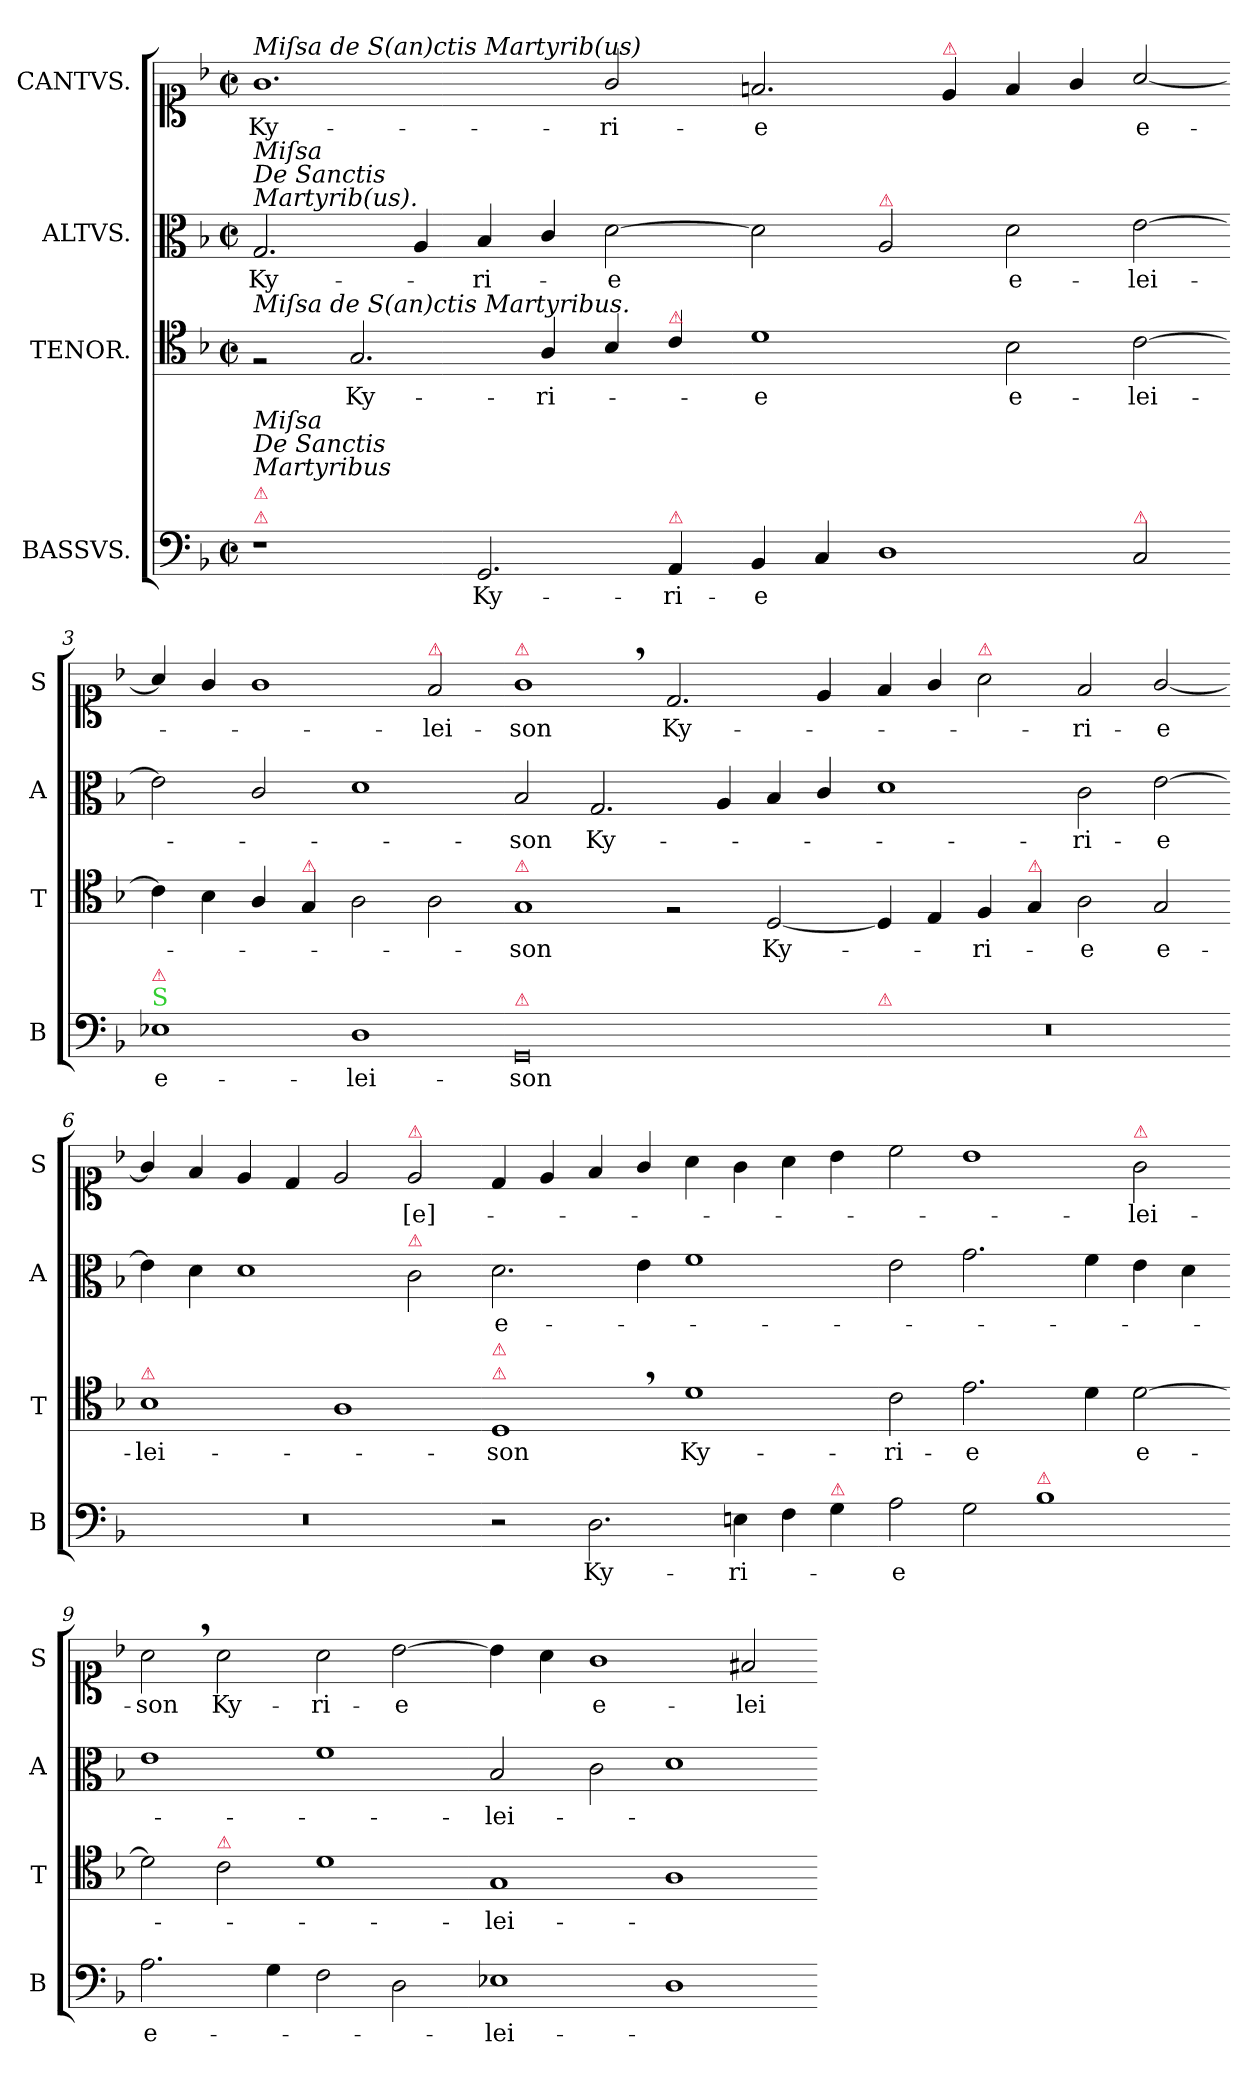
**kern	**text	**kern	**text	**kern	**text	**kern	**text
*part4	*part4	*part3	*part3	*part2	*part2	*part1	*part1
*staff4	*staff4	*staff3	*staff3	*staff2	*staff2	*staff1	*staff1
*I"BASSVS.	*	*I"TENOR.	*	*I"ALTVS.	*	*I"CANTVS.	*
*I'B	*	*I'T	*	*I'A	*	*I'S	*
*clefF4	*	*clefC4	*	*clefC3	*	*clefC1	*
*k[b-]	*	*k[b-]	*	*k[b-]	*	*k[b-]	*
*M2/1	*	*M2/1	*	*M2/1	*	*M2/1	*
*met(c|)	*	*met(c|)	*	*met(c|)	*	*met(c|)	*
=1	=1	=1	=1	=1	=1	=1	=1
!	!	!	!	!	!	!LO:TX:a:i:t=Miſsa de S(an)ctis Martyrib(us)	!
!	!	!	!	!LO:TX:a:i:t=Miſsa\nDe Sanctis\nMartyrib(us).	!	!	!
!	!	!LO:TX:a:i:t=Miſsa de S(an)ctis Martyribus.	!	!	!	!	!
!LO:TX:a:color=crimson:t=⚠	!	!	!	!	!	!	!
!LO:TX:a:color=crimson:t=⚠	!	!	!	!	!	!	!
!LO:TX:a:i:t=Miſsa\nDe Sanctis\nMartyribus	!	!	!	!	!	!	!
1r	.	2rF	.	2.G/	Ky-	1.g\	Ky-
.	.	2.G/	Ky-	.	.	.	.
.	.	.	.	4A/	.	.	.
2.GG/	Ky-	.	.	4B-/	-ri-	.	.
.	.	4A/	-ri-	4c/	.	.	.
.	.	4B-/	.	[2d\	-e	2g/	-ri-
!	!	!LO:TX:a:color=crimson:t=⚠	!	!	!	!	!
!LO:TX:a:color=crimson:t=⚠	!	!	!	!	!	!	!
4AA/	-ri-	4c/	.	.	.	.	.
=2-	=2-	=2-	=2-	=2-	=2-	=2-	=2-
4BB-/	-e	1d\	-e	2d\]	.	2.fn/	-e
4C/	.	.	.	.	.	.	.
!	!	!	!	!LO:TX:a:color=crimson:t=⚠	!	!	!
1D\	.	.	.	2A/	.	.	.
!	!	!	!	!	!	!LO:TX:a:color=crimson:t=⚠	!
.	.	.	.	.	.	4e/	.
.	.	2B-\	e-	2d\	e-	4f/	.
.	.	.	.	.	.	4g/	.
!LO:TX:a:color=crimson:t=⚠	!	!	!	!	!	!	!
2C/	.	[2c\	-lei-	[2e\	-lei-	[2a/	e-
=3-	=3-	=3-	=3-	=3-	=3-	=3-	=3-
!LO:TX:a:color=limegreen:t=S	!	!	!	!	!	!	!
!LO:TX:a:color=crimson:t=⚠	!	!	!	!	!	!	!
1E-X\	e-	4c\]	.	2e\]	.	4a/]	.
.	.	4B-\	.	.	.	4g/	.
.	.	4A/	.	2c/	.	1g\	.
!	!	!LO:TX:a:color=crimson:t=⚠	!	!	!	!	!
.	.	4G/	.	.	.	.	.
1D\	-lei-	2A\	.	1d\	.	.	.
!	!	!	!	!	!	!LO:TX:a:color=crimson:t=⚠	!
.	.	2A\	.	.	.	2f/	lei-
=4-	=4-	=4-	=4-	=4-	=4-	=4-	=4-
!	!	!	!	!	!	!LO:TX:a:color=crimson:t=⚠	!
!	!	!LO:TX:a:color=crimson:t=⚠	!	!	!	!	!
!LO:TX:a:color=crimson:t=⚠	!	!	!	!	!	!	!
0GG/	-son	1G/	-son	2B-/	son	1g,<\	-son
.	.	.	.	2.G/	Ky-	.	.
.	.	2rF	.	.	.	2.d/	Ky-
.	.	.	.	4A/	.	.	.
.	.	[2D/	Ky-	4B-/	.	.	.
.	.	.	.	4c/	.	4e/	.
=5-	=5-	=5-	=5-	=5-	=5-	=5-	=5-
!LO:TX:a:color=crimson:t=⚠	!	!	!	!	!	!	!
0r	.	4D/]	.	1d\	.	4f/	.
.	.	4E/	.	.	.	4g/	.
!	!	!	!	!	!	!LO:TX:a:color=crimson:t=⚠	!
.	.	4F/	-ri-	.	.	2a\	.
!	!	!LO:TX:a:color=crimson:t=⚠	!	!	!	!	!
.	.	4G/	.	.	.	.	.
.	.	2A\	-e	2c\	ri-	2f/	-ri-
.	.	2G/	e-	[2e\	-e	[2g/	-e
=6-	=6-	=6-	=6-	=6-	=6-	=6-	=6-
!	!	!LO:TX:a:color=crimson:t=⚠	!	!	!	!	!
0r	.	1B-\	-lei-	4e\]	.	4g/]	.
.	.	.	.	4d\	.	4f/	.
.	.	.	.	1d\	.	4e/	.
.	.	.	.	.	.	4d/	.
.	.	1A\	.	.	.	2e/	.
!	!	!	!	!	!	!LO:TX:a:color=crimson:t=⚠	!
!	!	!	!	!LO:TX:a:color=crimson:t=⚠	!	!	!
.	.	.	.	2c\	.	2e/	[e]-
=7-	=7-	=7-	=7-	=7-	=7-	=7-	=7-
!	!	!LO:TX:a:color=crimson:t=⚠	!	!	!	!	!
!	!	!LO:TX:a:color=crimson:t=⚠	!	!	!	!	!
2r	.	1D,</	-son	2.d\	e-	4d/	.
.	.	.	.	.	.	4e/	.
2.D\	Ky-	.	.	.	.	4f/	.
.	.	.	.	4e\	.	4g/	.
!	!	!	!LO:LY:i	!	!	!	!
.	.	1d\	Ky-	1f\	.	4a\	.
4En\	ri-	.	.	.	.	4g\	.
4F\	.	.	.	.	.	4a\	.
!LO:TX:a:color=crimson:t=⚠	!	!	!	!	!	!	!
4G\	.	.	.	.	.	4b-\	.
=8-	=8-	=8-	=8-	=8-	=8-	=8-	=8-
!	!	!	!LO:LY:i	!	!	!	!
2A\	-e	2c\	-ri-	2e\	.	2cc\	.
!	!	!	!LO:LY:i	!	!	!	!
2G\	.	2.e\	-e	2.g\	.	1b-\	.
!LO:TX:a:color=crimson:t=⚠	!	!	!	!	!	!	!
1B-\	.	.	.	.	.	.	.
.	.	4d\	.	4f\	.	.	.
!	!	!	!	!	!	!LO:TX:a:color=crimson:t=⚠	!
!	!	!	!LO:LY:i	!	!	!	!
.	.	[2d\	e-	4e\	.	2g\	-lei-
.	.	.	.	4d\	.	.	.
=9-	=9-	=9-	=9-	=9-	=9-	=9-	=9-
2.A\	e-	2d\]	.	1e\	.	2a,<\	-son
!	!	!LO:TX:a:color=crimson:t=⚠	!	!	!	!	!
!	!	!	!	!	!	!	!LO:LY:i
.	.	2c\	.	.	.	2a\	Ky-
4G\	.	.	.	.	.	.	.
!	!	!	!	!	!	!	!LO:LY:i
2F\	.	1d\	.	1f\	.	2a\	-ri-
!	!	!	!	!	!	!	!LO:LY:i
2D\	.	.	.	.	.	[2b-\	-e
=10-	=10-	=10-	=10-	=10-	=10-	=10-	=10-
!	!	!	!LO:LY:i	!	!	!	!
1E-X\	-lei-	1G/	-lei-	2B-/	-lei-	4b-\]	.
.	.	.	.	.	.	4a\	.
!	!	!	!	!	!	!	!LO:LY:i
.	.	.	.	2c\	.	1g\	e-
1D\	.	1A\	.	1d\	.	.	.
!	!	!	!	!	!	!	!LO:LY:i
.	.	.	.	.	.	2f#X/	-lei-
=-	=-	=-	=-	=-	=-	=-	=-
*-	*-	*-	*-	*-	*-	*-	*-
